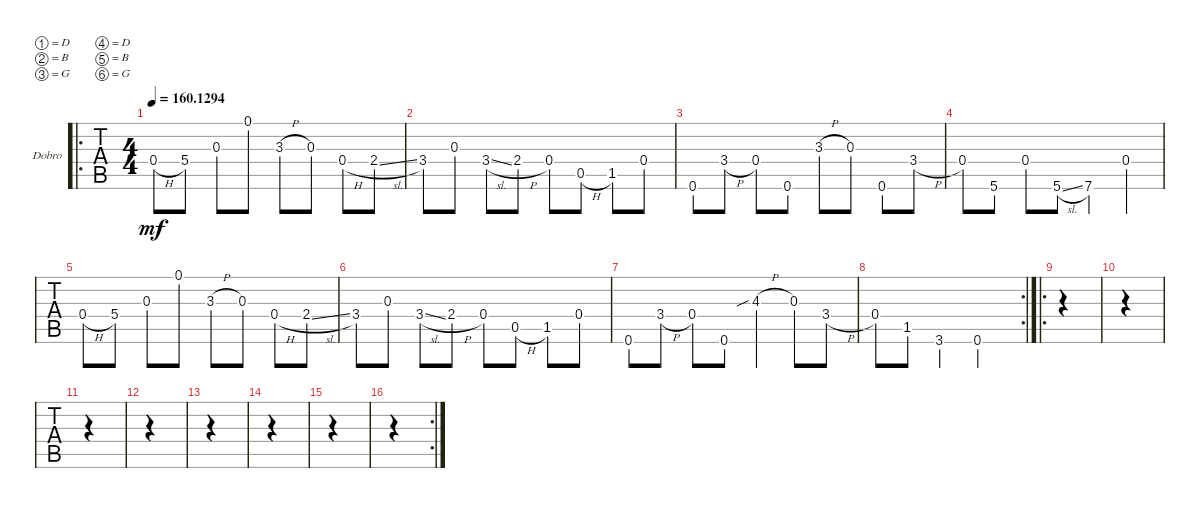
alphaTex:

\defaultSystemsLayout 4
\bracketExtendMode groupsimilarinstruments
\firstSystemTrackNameOrientation horizontal
\otherSystemsTrackNameOrientation horizontal
\track ("Dobro" "Dobro") {instrument acousticguitarsteel}
\staff {tabs}
\tuning (D4 B3 G3 D3 B2 G2)
\ro
\ts (4 4)
\tempo
160.1294
\accidentals auto
\clef g2
\ottava regular
\simile none
\ks g
0.4{h}.8{dy mf instrument acousticguitarsteel} 5.4.8 0.3.8 0.1.8 3.3{h}.8 0.3.8 0.4{h}.8 2.4{sl}.8 |
3.4.8 0.3.8 3.4{sl}.8 2.4{h}.8 0.4.8 0.5{h}.8 1.5.8 0.4.8 |
0.6.8 3.4{h}.8 0.4.8 0.6.8 3.3{h}.8 0.3.8 0.6.8 3.4{h}.8 |
0.4.8 5.6.8 0.4.8 5.6{sl}.8 7.6.4 0.4.4 |
0.4{h}.8 5.4.8 0.3.8 0.1.8 3.3{h}.8 0.3.8 0.4{h}.8 2.4{sl}.8 |
3.4.8 0.3.8 3.4{sl}.8 2.4{h}.8 0.4.8 0.5{h}.8 1.5.8 0.4.8 |
0.6.8 3.4{h}.8 0.4.8 0.6.8 4.3{sib h}.4 0.3.8 3.4{h}.8 |
\rc 2
0.4.8 1.5.8 3.6.4 0.6.2 |
\ro
|
|
|
|
|
|
|
\rc 2
